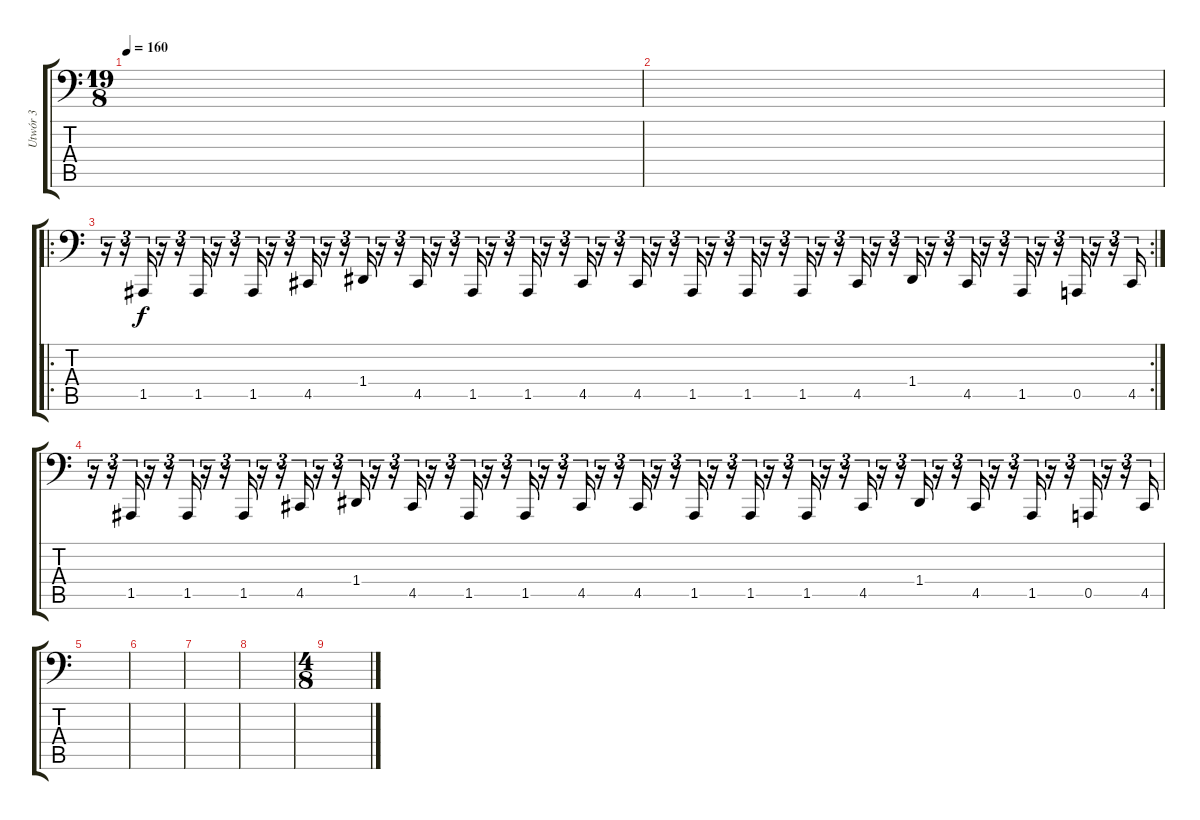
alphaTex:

\track ("Utwór 3" "Utwór 3") {instrument lead2sawtooth}
\staff {score tabs}
\tuning (E3 B2 G2 D2 A1 E1) {hide}
\ts (19 8)
\tempo 160
\clef f4
\ks c
|
|
\ro
\rc 2
r.16{tu (3 2)} r.16{tu (3 2)} 1.5.16{tu (3 2)} r.16{tu (3 2)} r.16{tu (3 2)} 1.5.16{tu (3 2)} r.16{tu (3 2)} r.16{tu (3 2)} 1.5.16{tu (3 2)} r.16{tu (3 2)} r.16{tu (3 2)} 4.5.16{tu (3 2)} r.16{tu (3 2)} r.16{tu (3 2)} 1.4.16{tu (3 2)} r.16{tu (3 2)} r.16{tu (3 2)} 4.5.16{tu (3 2)} r.16{tu (3 2)} r.16{tu (3 2)} 1.5.16{tu (3 2)} r.16{tu (3 2)} r.16{tu (3 2)} 1.5.16{tu (3 2)} r.16{tu (3 2)} r.16{tu (3 2)} 4.5.16{tu (3 2)} r.16{tu (3 2)} r.16{tu (3 2)} 4.5.16{tu (3 2)} r.16{tu (3 2)} r.16{tu (3 2)} 1.5.16{tu (3 2)} r.16{tu (3 2)} r.16{tu (3 2)} 1.5.16{tu (3 2)} r.16{tu (3 2)} r.16{tu (3 2)} 1.5.16{tu (3 2)} r.16{tu (3 2)} r.16{tu (3 2)} 4.5.16{tu (3 2)} r.16{tu (3 2)} r.16{tu (3 2)} 1.4.16{tu (3 2)} r.16{tu (3 2)} r.16{tu (3 2)} 4.5.16{tu (3 2)} r.16{tu (3 2)} r.16{tu (3 2)} 1.5.16{tu (3 2)} r.16{tu (3 2)} r.16{tu (3 2)} 0.5.16{tu (3 2)} r.16{tu (3 2)} r.16{tu (3 2)} 4.5.16{tu (3 2)} |
r.16{tu (3 2)} r.16{tu (3 2)} 1.5.16{tu (3 2)} r.16{tu (3 2)} r.16{tu (3 2)} 1.5.16{tu (3 2)} r.16{tu (3 2)} r.16{tu (3 2)} 1.5.16{tu (3 2)} r.16{tu (3 2)} r.16{tu (3 2)} 4.5.16{tu (3 2)} r.16{tu (3 2)} r.16{tu (3 2)} 1.4.16{tu (3 2)} r.16{tu (3 2)} r.16{tu (3 2)} 4.5.16{tu (3 2)} r.16{tu (3 2)} r.16{tu (3 2)} 1.5.16{tu (3 2)} r.16{tu (3 2)} r.16{tu (3 2)} 1.5.16{tu (3 2)} r.16{tu (3 2)} r.16{tu (3 2)} 4.5.16{tu (3 2)} r.16{tu (3 2)} r.16{tu (3 2)} 4.5.16{tu (3 2)} r.16{tu (3 2)} r.16{tu (3 2)} 1.5.16{tu (3 2)} r.16{tu (3 2)} r.16{tu (3 2)} 1.5.16{tu (3 2)} r.16{tu (3 2)} r.16{tu (3 2)} 1.5.16{tu (3 2)} r.16{tu (3 2)} r.16{tu (3 2)} 4.5.16{tu (3 2)} r.16{tu (3 2)} r.16{tu (3 2)} 1.4.16{tu (3 2)} r.16{tu (3 2)} r.16{tu (3 2)} 4.5.16{tu (3 2)} r.16{tu (3 2)} r.16{tu (3 2)} 1.5.16{tu (3 2)} r.16{tu (3 2)} r.16{tu (3 2)} 0.5.16{tu (3 2)} r.16{tu (3 2)} r.16{tu (3 2)} 4.5.16{tu (3 2)} |
|
|
|
|
\ts (4 8)
